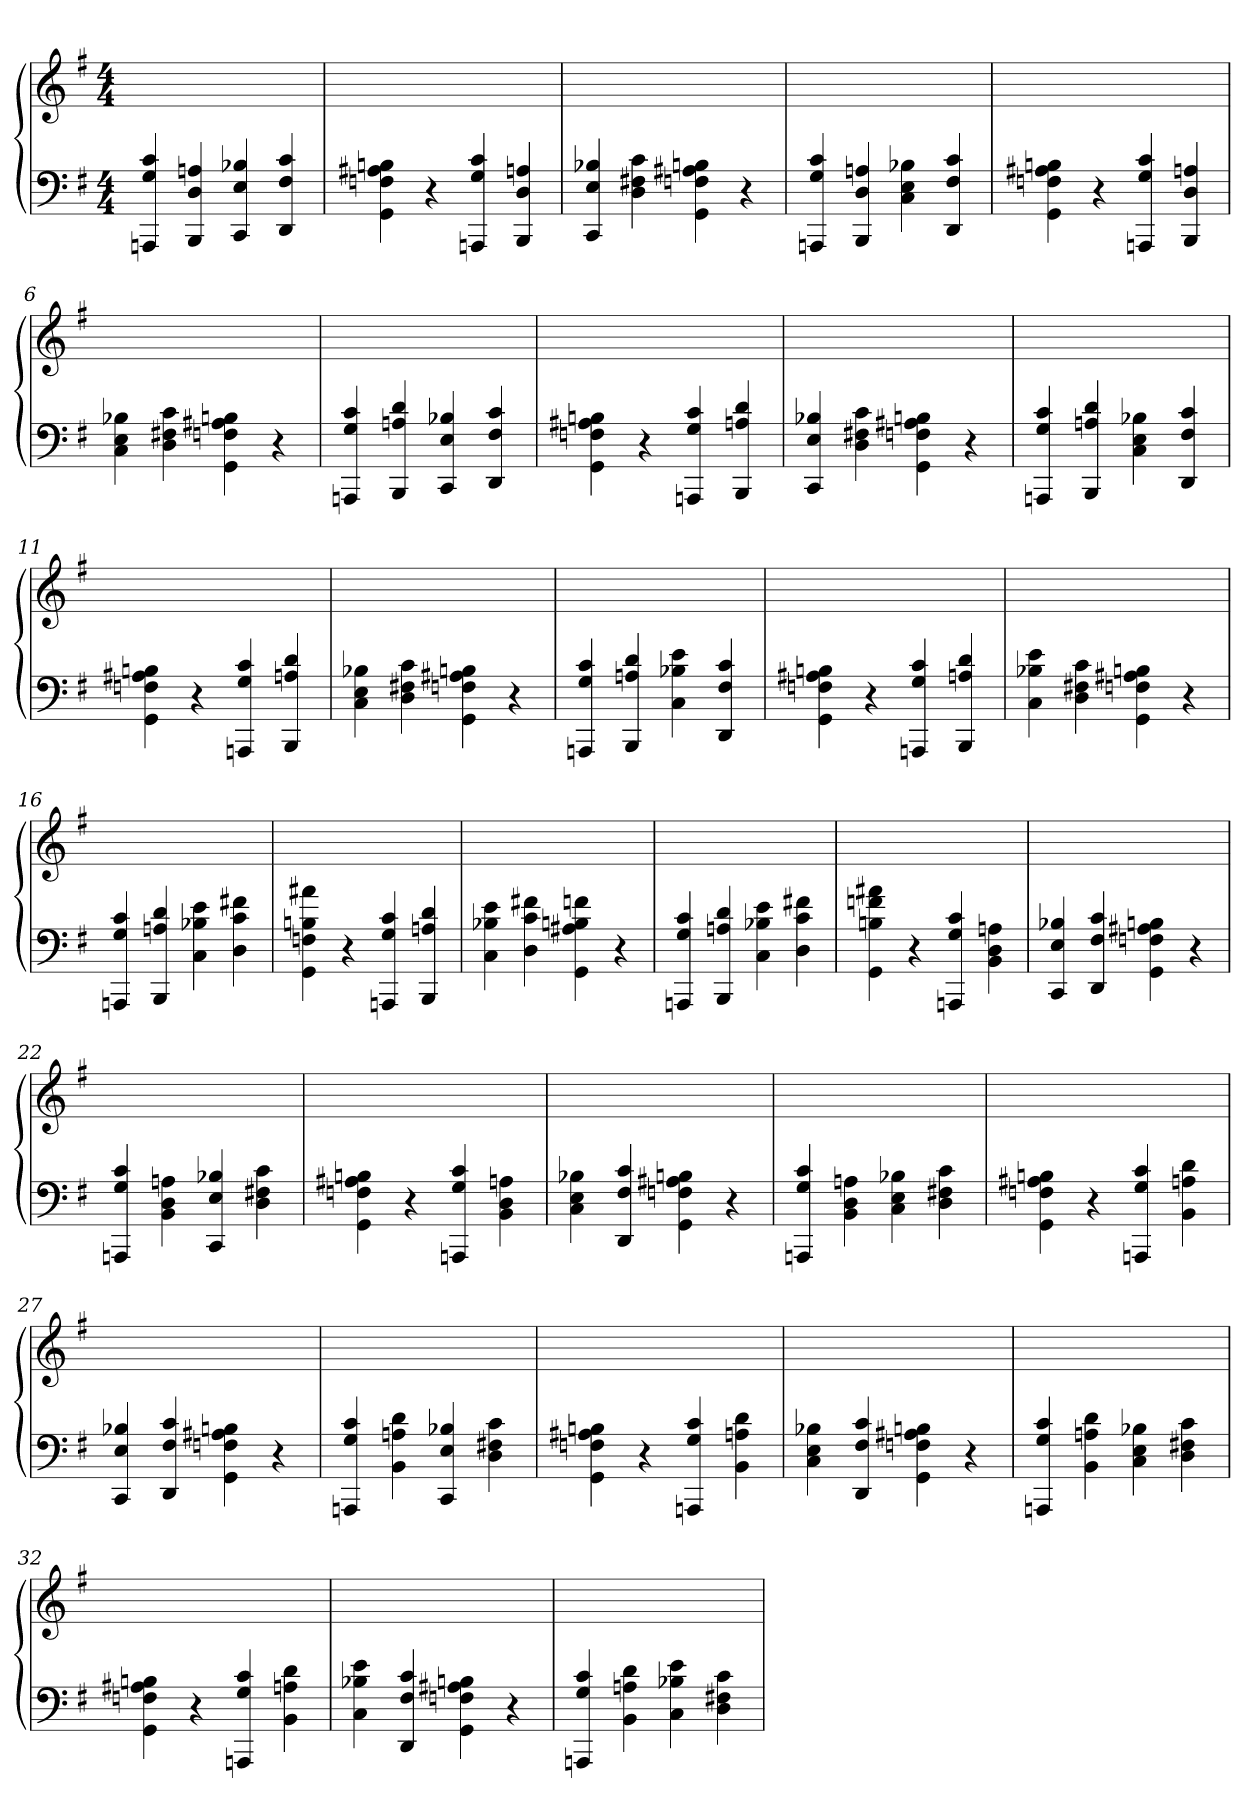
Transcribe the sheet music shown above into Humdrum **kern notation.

**kern	**kern
*part2	*part1
*staff2	*staff1
*clefF4	*clefG2
*k[f#]	*k[f#]
*G:	*G:
*M4/4	*M4/4
*MM60	*MM60
=1	=1
4AAAn 4G 4c	1ryy
4BBB 4D 4An	.
4CC 4E 4B-X	.
4DD 4F# 4c	.
=2	=2
4GG 4Fn 4A#X 4Bn	1ryy
4r	.
4AAAn 4G 4c	.
4BBB 4D 4An	.
=3	=3
4CC 4E 4B-X	1ryy
4D 4F#X 4c	.
4GG 4Fn 4A#X 4Bn	.
4r	.
=4	=4
4AAAn 4G 4c	1ryy
4BBB 4D 4An	.
4C 4E 4B-X	.
4DD 4F# 4c	.
=5	=5
4GG 4Fn 4A#X 4Bn	1ryy
4r	.
4AAAn 4G 4c	.
4BBB 4D 4An	.
=6	=6
4C 4E 4B-X	1ryy
4D 4F#X 4c	.
4GG 4Fn 4A#X 4Bn	.
4r	.
=7	=7
4AAAn 4G 4c	1ryy
4BBB 4An 4d	.
4CC 4E 4B-X	.
4DD 4F# 4c	.
=8	=8
4GG 4Fn 4A#X 4Bn	1ryy
4r	.
4AAAn 4G 4c	.
4BBB 4An 4d	.
=9	=9
4CC 4E 4B-X	1ryy
4D 4F#X 4c	.
4GG 4Fn 4A#X 4Bn	.
4r	.
=10	=10
4AAAn 4G 4c	1ryy
4BBB 4An 4d	.
4C 4E 4B-X	.
4DD 4F# 4c	.
=11	=11
4GG 4Fn 4A#X 4Bn	1ryy
4r	.
4AAAn 4G 4c	.
4BBB 4An 4d	.
=12	=12
4C 4E 4B-X	1ryy
4D 4F#X 4c	.
4GG 4Fn 4A#X 4Bn	.
4r	.
=13	=13
4AAAn 4G 4c	1ryy
4BBB 4An 4d	.
4C 4B-X 4e	.
4DD 4F# 4c	.
=14	=14
4GG 4Fn 4A#X 4Bn	1ryy
4r	.
4AAAn 4G 4c	.
4BBB 4An 4d	.
=15	=15
4C 4B-X 4e	1ryy
4D 4F#X 4c	.
4GG 4Fn 4A#X 4Bn	.
4r	.
=16	=16
4AAAn 4G 4c	1ryy
4BBB 4An 4d	.
4C 4B-X 4e	.
4D 4c 4f#X	.
=17	=17
4GG 4Fn 4Bn 4a#X	1ryy
4r	.
4AAAn 4G 4c	.
4BBB 4An 4d	.
=18	=18
4C 4B-X 4e	1ryy
4D 4c 4f#X	.
4GG 4A#X 4Bn 4fn	.
4r	.
=19	=19
4AAAn 4G 4c	1ryy
4BBB 4An 4d	.
4C 4B-X 4e	.
4D 4c 4f#X	.
=20	=20
4GG 4Bn 4fn 4a#X	1ryy
4r	.
4AAAn 4G 4c	.
4BB 4D 4An	.
=21	=21
4CC 4E 4B-X	1ryy
4DD 4F# 4c	.
4GG 4Fn 4A#X 4Bn	.
4r	.
=22	=22
4AAAn 4G 4c	1ryy
4BB 4D 4An	.
4CC 4E 4B-X	.
4D 4F#X 4c	.
=23	=23
4GG 4Fn 4A#X 4Bn	1ryy
4r	.
4AAAn 4G 4c	.
4BB 4D 4An	.
=24	=24
4C 4E 4B-X	1ryy
4DD 4F# 4c	.
4GG 4Fn 4A#X 4Bn	.
4r	.
=25	=25
4AAAn 4G 4c	1ryy
4BB 4D 4An	.
4C 4E 4B-X	.
4D 4F#X 4c	.
=26	=26
4GG 4Fn 4A#X 4Bn	1ryy
4r	.
4AAAn 4G 4c	.
4BB 4An 4d	.
=27	=27
4CC 4E 4B-X	1ryy
4DD 4F# 4c	.
4GG 4Fn 4A#X 4Bn	.
4r	.
=28	=28
4AAAn 4G 4c	1ryy
4BB 4An 4d	.
4CC 4E 4B-X	.
4D 4F#X 4c	.
=29	=29
4GG 4Fn 4A#X 4Bn	1ryy
4r	.
4AAAn 4G 4c	.
4BB 4An 4d	.
=30	=30
4C 4E 4B-X	1ryy
4DD 4F# 4c	.
4GG 4Fn 4A#X 4Bn	.
4r	.
=31	=31
4AAAn 4G 4c	1ryy
4BB 4An 4d	.
4C 4E 4B-X	.
4D 4F#X 4c	.
=32	=32
4GG 4Fn 4A#X 4Bn	1ryy
4r	.
4AAAn 4G 4c	.
4BB 4An 4d	.
=33	=33
4C 4B-X 4e	1ryy
4DD 4F# 4c	.
4GG 4Fn 4A#X 4Bn	.
4r	.
=34	=34
4AAAn 4G 4c	1ryy
4BB 4An 4d	.
4C 4B-X 4e	.
4D 4F#X 4c	.
=	=
*-	*-
